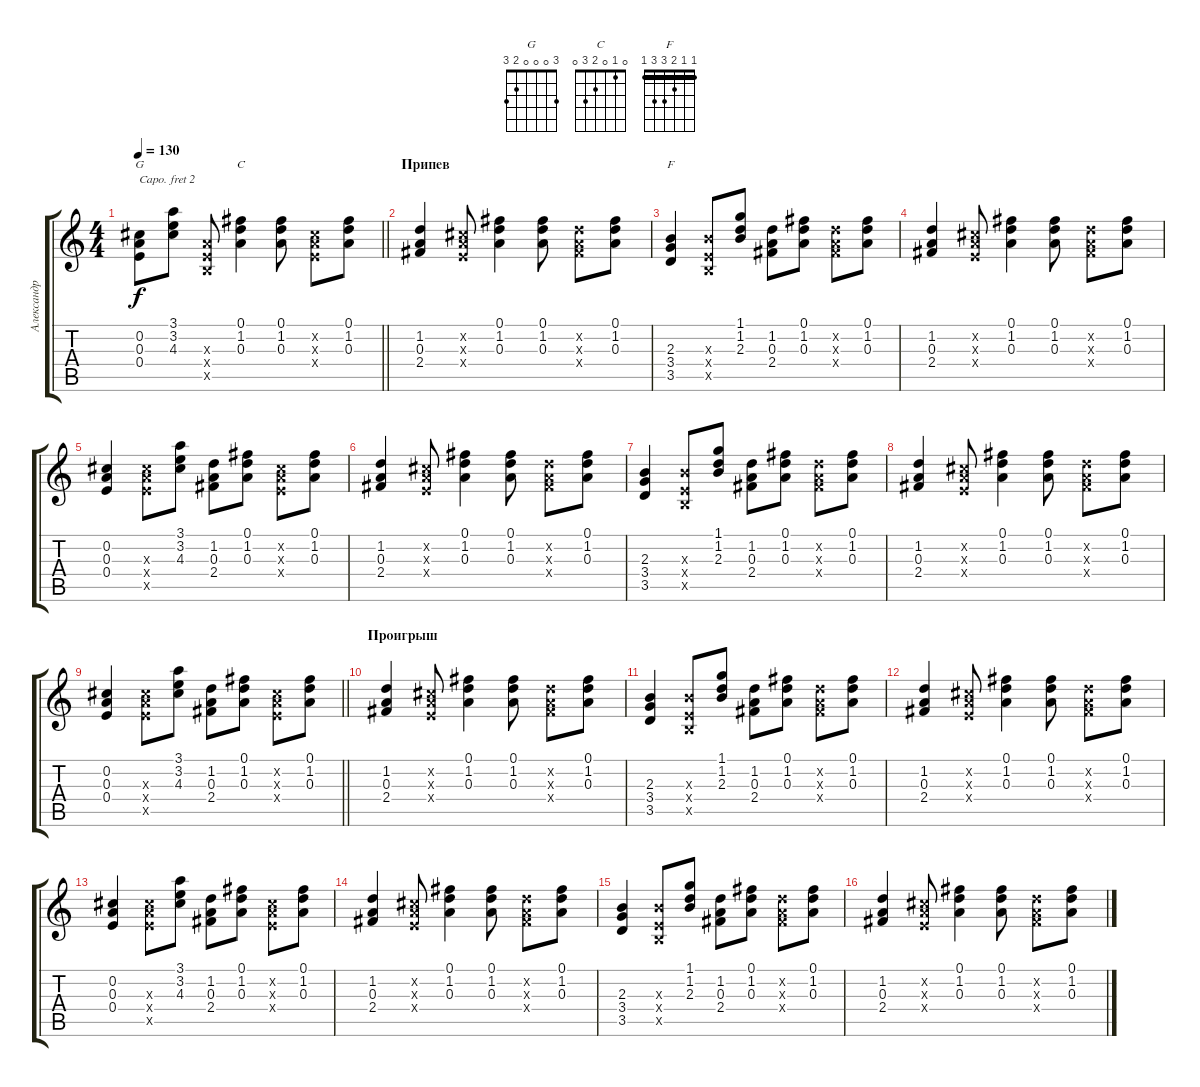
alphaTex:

\track ("Александр Васильев (ритм-гитара 1)" "Александр ") {instrument acousticguitarsteel}
\staff {score tabs}
\capo 2
\tuning (E4 B3 G3 D3 A2 E2) {hide}
\chord ("G" 3 0 0 0 2 3)
\chord ("C" 0 1 0 2 3 0)
\chord ("F" 1 1 2 3 3 1) {barre 1}
\ts (4 4)
\tempo 130
\clef g2
\barLineRight lightlight
\ks c
(0.2 0.3 0.4).8{ch "G" dy f} (3.1 3.2 4.3).8 (0.3{x} 0.4{x} 0.5{x}).8 (0.1 1.2 0.3).4{ch "C"} (0.1 1.2 0.3).8 (0.2{x} 0.3{x} 0.4{x}).8 (0.1 1.2 0.3).8 |
\section ("" "Припев")
(1.2 0.3 2.4).4 (0.2{x} 0.3{x} 0.4{x}).8 (0.1 1.2 0.3).4 (0.1 1.2 0.3).8 (1.2{x} 0.3{x} 2.4{x}).8 (0.1 1.2 0.3).8 |
(2.3 3.4 3.5).4{ch "F"} (2.3{x} 0.4{x} 0.5{x}).8 (1.1 1.2 2.3).8 (1.2 0.3 2.4).8 (0.1 1.2 0.3).8 (1.2{x} 0.3{x} 2.4{x}).8 (0.1 1.2 0.3).8 |
(1.2 0.3 2.4).4 (0.2{x} 0.3{x} 0.4{x}).8 (0.1 1.2 0.3).4 (0.1 1.2 0.3).8 (1.2{x} 0.3{x} 2.4{x}).8 (0.1 1.2 0.3).8 |
(0.2 0.3 0.4).4 (4.3{x} 5.4{x} 5.5{x}).8 (3.1 3.2 4.3).8 (1.2 0.3 2.4).8 (0.1 1.2 0.3).8 (0.2{x} 0.3{x} 0.4{x}).8 (0.1 1.2 0.3).8 |
(1.2 0.3 2.4).4 (0.2{x} 0.3{x} 0.4{x}).8 (0.1 1.2 0.3).4 (0.1 1.2 0.3).8 (1.2{x} 0.3{x} 2.4{x}).8 (0.1 1.2 0.3).8 |
(2.3 3.4 3.5).4 (2.3{x} 0.4{x} 0.5{x}).8 (1.1 1.2 2.3).8 (1.2 0.3 2.4).8 (0.1 1.2 0.3).8 (1.2{x} 0.3{x} 2.4{x}).8 (0.1 1.2 0.3).8 |
(1.2 0.3 2.4).4 (0.2{x} 0.3{x} 0.4{x}).8 (0.1 1.2 0.3).4 (0.1 1.2 0.3).8 (1.2{x} 0.3{x} 2.4{x}).8 (0.1 1.2 0.3).8 |
\barLineRight lightlight
(0.2 0.3 0.4).4 (4.3{x} 5.4{x} 5.5{x}).8 (3.1 3.2 4.3).8 (1.2 0.3 2.4).8 (0.1 1.2 0.3).8 (0.2{x} 0.3{x} 0.4{x}).8 (0.1 1.2 0.3).8 |
\section ("" "Проигрыш")
(1.2 0.3 2.4).4{volume 15} (0.2{x} 0.3{x} 0.4{x}).8 (0.1 1.2 0.3).4 (0.1 1.2 0.3).8 (1.2{x} 0.3{x} 2.4{x}).8 (0.1 1.2 0.3).8 |
(2.3 3.4 3.5).4 (2.3{x} 0.4{x} 0.5{x}).8 (1.1 1.2 2.3).8 (1.2 0.3 2.4).8 (0.1 1.2 0.3).8 (1.2{x} 0.3{x} 2.4{x}).8 (0.1 1.2 0.3).8 |
(1.2 0.3 2.4).4 (0.2{x} 0.3{x} 0.4{x}).8 (0.1 1.2 0.3).4 (0.1 1.2 0.3).8 (1.2{x} 0.3{x} 2.4{x}).8 (0.1 1.2 0.3).8 |
(0.2 0.3 0.4).4 (4.3{x} 5.4{x} 5.5{x}).8 (3.1 3.2 4.3).8 (1.2 0.3 2.4).8 (0.1 1.2 0.3).8 (0.2{x} 0.3{x} 0.4{x}).8 (0.1 1.2 0.3).8 |
(1.2 0.3 2.4).4 (0.2{x} 0.3{x} 0.4{x}).8 (0.1 1.2 0.3).4 (0.1 1.2 0.3).8 (1.2{x} 0.3{x} 2.4{x}).8 (0.1 1.2 0.3).8 |
(2.3 3.4 3.5).4 (2.3{x} 0.4{x} 0.5{x}).8 (1.1 1.2 2.3).8 (1.2 0.3 2.4).8 (0.1 1.2 0.3).8 (1.2{x} 0.3{x} 2.4{x}).8 (0.1 1.2 0.3).8 |
(1.2 0.3 2.4).4 (0.2{x} 0.3{x} 0.4{x}).8 (0.1 1.2 0.3).4 (0.1 1.2 0.3).8 (1.2{x} 0.3{x} 2.4{x}).8 (0.1 1.2 0.3).8
